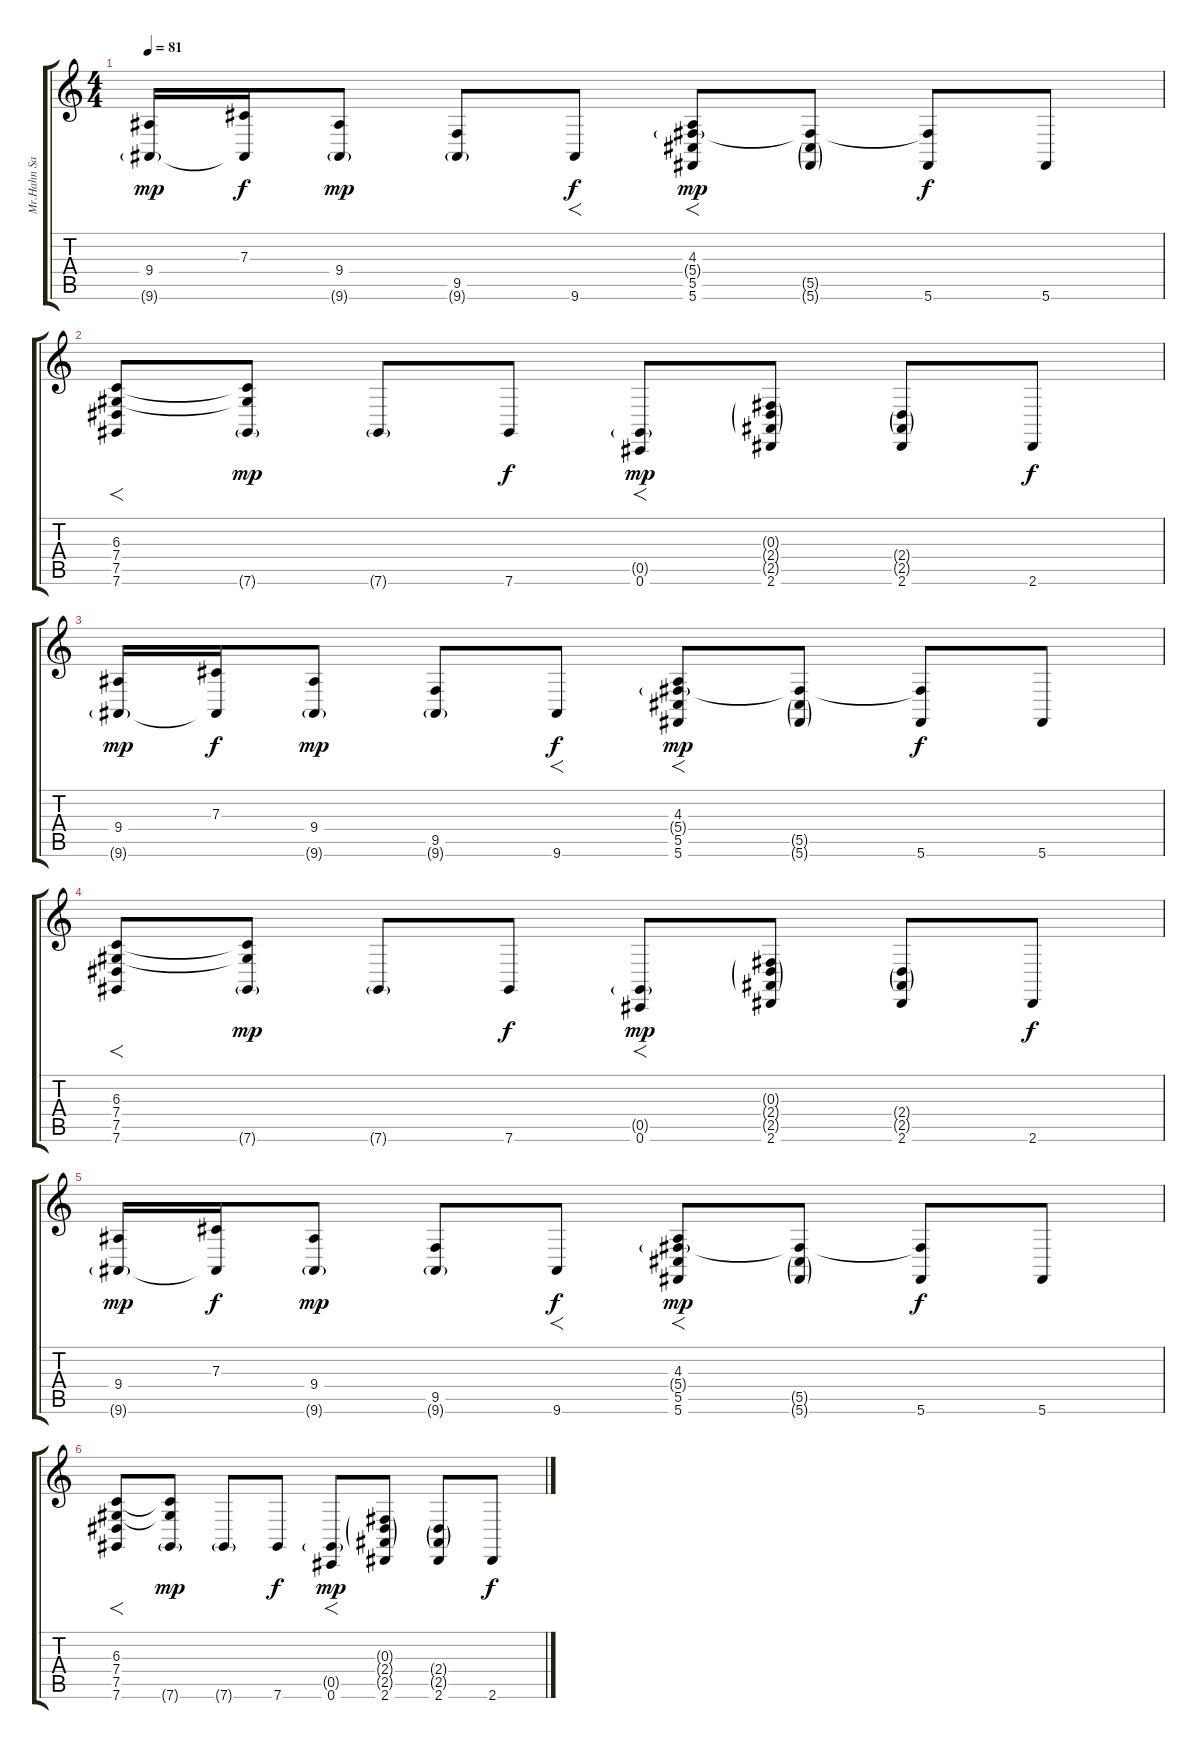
\track ("Mr.Hahn Sampler1" "Mr.Hahn Sa") {instrument lead5charang}
\staff {score tabs}
\tuning (Eb4 Bb3 Gb3 Db3 Ab2 Db2) {hide}
\ts (4 4)
\tempo 81
\clef g2
\ks c
(9.4 9.6{g}).16{dy mp} (7.3 9.6{t}).16{dy f} (9.4 9.6{g}).8{dy mp} (9.5 9.6{g}).8 9.6.8{f dy f} (4.3 5.4{g} 5.5 5.6).8{f dy mp} (5.4{t} 5.5{g} 5.6{g}).8 (5.4{t} 5.6).8{dy f} 5.6.8 |
(6.3 7.4 7.5 7.6).8{f} (6.3{t} 7.4{t} 7.6{g}).8{dy mp} 7.6{g}.8 7.6.8{dy f} (0.5{g} 0.6).8{f dy mp} (0.3{g} 2.4{g} 2.5{g} 2.6).8 (2.4{g} 2.5{g} 2.6).8 2.6.8{dy f} |
(9.4 9.6{g}).16{dy mp} (7.3 9.6{t}).16{dy f} (9.4 9.6{g}).8{dy mp} (9.5 9.6{g}).8 9.6.8{f dy f} (4.3 5.4{g} 5.5 5.6).8{f dy mp} (5.4{t} 5.5{g} 5.6{g}).8 (5.4{t} 5.6).8{dy f} 5.6.8 |
(6.3 7.4 7.5 7.6).8{f} (6.3{t} 7.4{t} 7.6{g}).8{dy mp} 7.6{g}.8 7.6.8{dy f} (0.5{g} 0.6).8{f dy mp} (0.3{g} 2.4{g} 2.5{g} 2.6).8 (2.4{g} 2.5{g} 2.6).8 2.6.8{dy f} |
(9.4 9.6{g}).16{dy mp} (7.3 9.6{t}).16{dy f} (9.4 9.6{g}).8{dy mp} (9.5 9.6{g}).8 9.6.8{f dy f} (4.3 5.4{g} 5.5 5.6).8{f dy mp} (5.4{t} 5.5{g} 5.6{g}).8 (5.4{t} 5.6).8{dy f} 5.6.8 |
(6.3 7.4 7.5 7.6).8{f} (6.3{t} 7.4{t} 7.6{g}).8{dy mp} 7.6{g}.8 7.6.8{dy f} (0.5{g} 0.6).8{f dy mp} (0.3{g} 2.4{g} 2.5{g} 2.6).8 (2.4{g} 2.5{g} 2.6).8 2.6.8{dy f}
